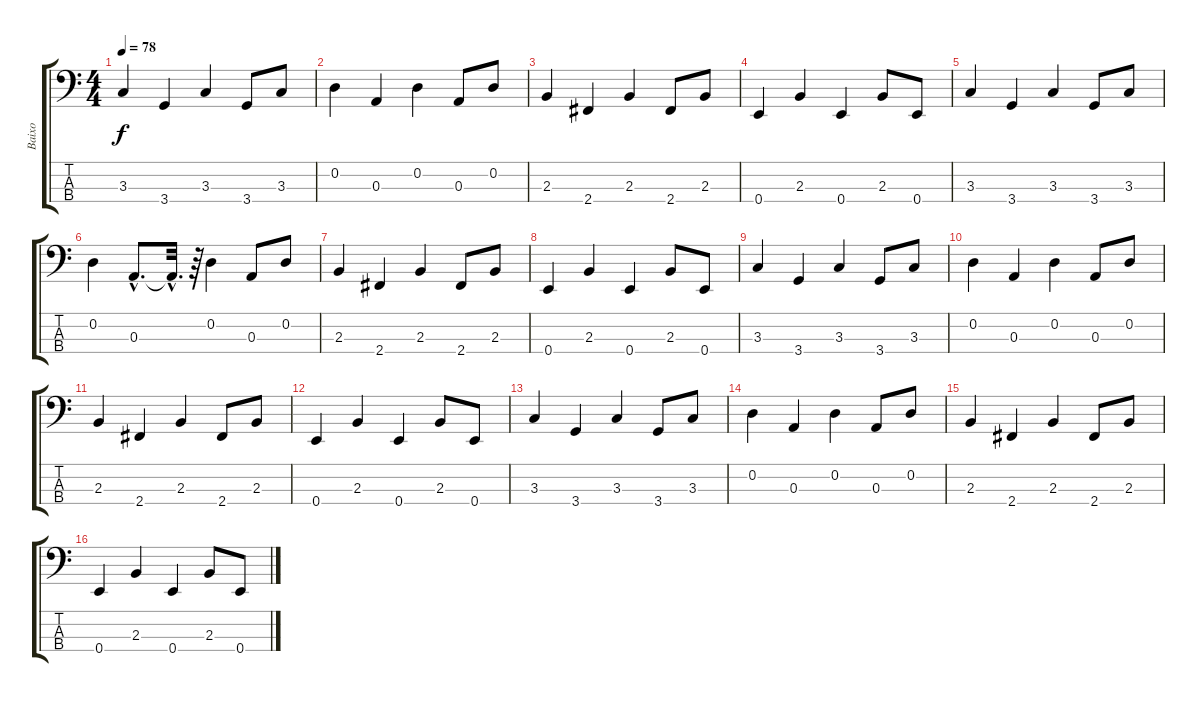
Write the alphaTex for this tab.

\track ("Baixo" "Baixo") {instrument slapbass2}
\staff {score tabs}
\tuning (G2 D2 A1 E1) {hide}
\ts (4 4)
\tempo 78
\clef f4
\ks c
3.3.4{dy f} 3.4.4 3.3.4 3.4.8 3.3.8 |
0.2.4 0.3.4 0.2.4 0.3.8 0.2.8 |
2.3.4 2.4.4 2.3.4 2.4.8 2.3.8 |
0.4.4 2.3.4 0.4.4 2.3.8 0.4.8 |
3.3.4 3.4.4 3.3.4 3.4.8 3.3.8 |
0.2.4 0.3{hac}.8{d} 0.3{hac t}.32{d} r.64 0.2.4 0.3.8 0.2.8 |
2.3.4 2.4.4 2.3.4 2.4.8 2.3.8 |
0.4.4 2.3.4 0.4.4 2.3.8 0.4.8 |
3.3.4 3.4.4 3.3.4 3.4.8 3.3.8 |
0.2.4 0.3.4 0.2.4 0.3.8 0.2.8 |
2.3.4 2.4.4 2.3.4 2.4.8 2.3.8 |
0.4.4 2.3.4 0.4.4 2.3.8 0.4.8 |
3.3.4 3.4.4 3.3.4 3.4.8 3.3.8 |
0.2.4 0.3.4 0.2.4 0.3.8 0.2.8 |
2.3.4 2.4.4 2.3.4 2.4.8 2.3.8 |
0.4.4 2.3.4 0.4.4 2.3.8 0.4.8
